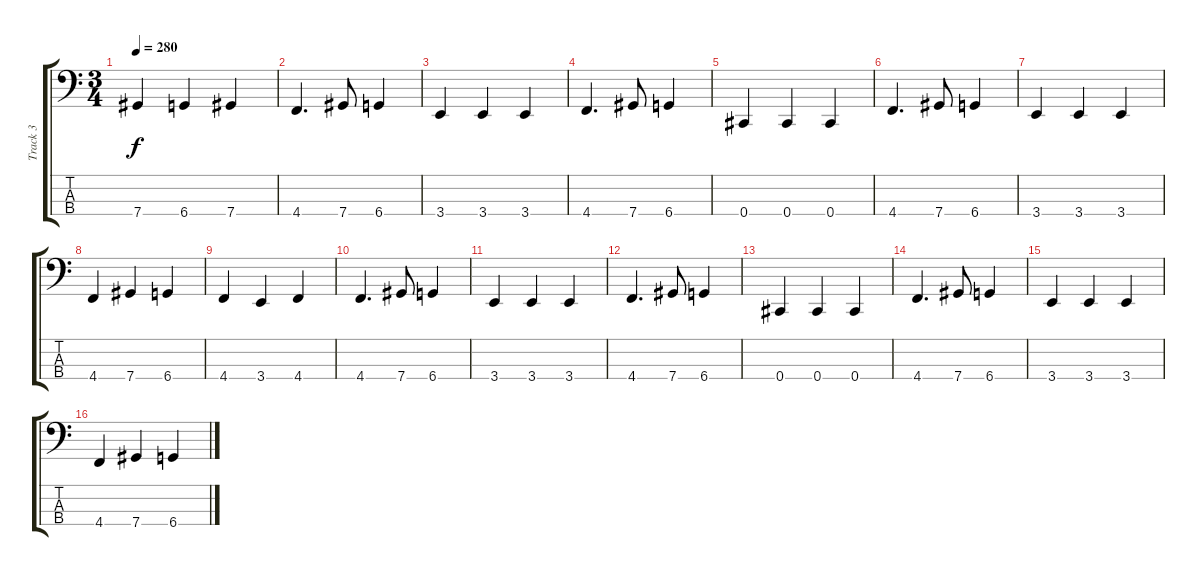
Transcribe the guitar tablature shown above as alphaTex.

\track ("Track 3" "Track 3") {instrument electricbasspick}
\staff {score tabs}
\tuning (Gb2 Db2 Ab1 Db1) {hide}
\ts (3 4)
\tempo 280
\clef f4
\ks c
7.4.4{dy f} 6.4.4 7.4.4 |
4.4.4{d} 7.4.8 6.4.4 |
3.4.4 3.4.4 3.4.4 |
4.4.4{d} 7.4.8 6.4.4 |
0.4.4 0.4.4 0.4.4 |
4.4.4{d} 7.4.8 6.4.4 |
3.4.4 3.4.4 3.4.4 |
4.4.4 7.4.4 6.4.4 |
4.4.4 3.4.4 4.4.4 |
4.4.4{d} 7.4.8 6.4.4 |
3.4.4 3.4.4 3.4.4 |
4.4.4{d} 7.4.8 6.4.4 |
0.4.4 0.4.4 0.4.4 |
4.4.4{d} 7.4.8 6.4.4 |
3.4.4 3.4.4 3.4.4 |
4.4.4 7.4.4 6.4.4
